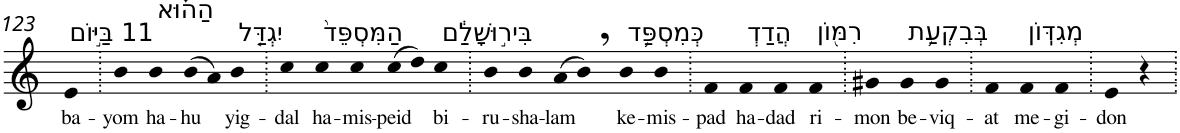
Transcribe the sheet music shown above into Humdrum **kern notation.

**kern	**text
*part1	*part1
*staff1	*staff1
*I"Piano	*
*I'Pno	*
!!LO:PB:g=z
*clefG2	*
*k[]	*
=123	=123
!LO:TX:a:t=11 בַּיּ֣וֹם	!
!	!LO:LY:b
4e	ba-
=124.	=124.
!	!LO:LY:b
4b	-yom
!LO:TX:a:t=הַה֗וּא	!
!	!LO:LY:b
4b	ha-
!	!LO:LY:b
(>8b	-hu
8a)	.
!LO:TX:a:t=יִגְדַּ֤ל	!
!	!LO:LY:b
4b	yig-
=125.	=125.
!	!LO:LY:b
4cc	-dal
!LO:TX:a:t=הַמִּסְפֵּד֙	!
!	!LO:LY:b
4cc	ha-
!	!LO:LY:b
4cc	-mis-
!	!LO:LY:b
(>8cc	-peid
8dd)	.
!LO:TX:a:t=בִּיר֣וּשָׁלִַ֔ם	!
!	!LO:LY:b
4cc	bi-
=126.	=126.
!	!LO:LY:b
4b	-ru-
!	!LO:LY:b
4b	-sha-
!	!LO:LY:b
(>8a	-lam
8b,)	.
!LO:TX:a:t=כְּמִסְפַּ֥ד	!
!	!LO:LY:b
4b	ke-
!	!LO:LY:b
4b	-mis-
=127.	=127.
!	!LO:LY:b
4f	-pad
!LO:TX:a:t=הֲדַדְ	!
!	!LO:LY:b
4f	ha-
!	!LO:LY:b
4f	-dad
!LO:TX:a:t=רִמּ֖וֹן	!
!	!LO:LY:b
4f	ri-
=128.	=128.
!	!LO:LY:b
4g#X	-mon
!LO:TX:a:t=בְּבִקְעַ֥ת	!
!	!LO:LY:b
4g#	be-
!	!LO:LY:b
4g#	-viq-
=129.	=129.
!	!LO:LY:b
4f	-at
!LO:TX:a:t=מְגִדּֽוֹן	!
!	!LO:LY:b
4f	me-
!	!LO:LY:b
4f	-gi-
=130.	=130.
!	!LO:LY:b
4e	-don
4r	.
=.	=.
*-	*-
